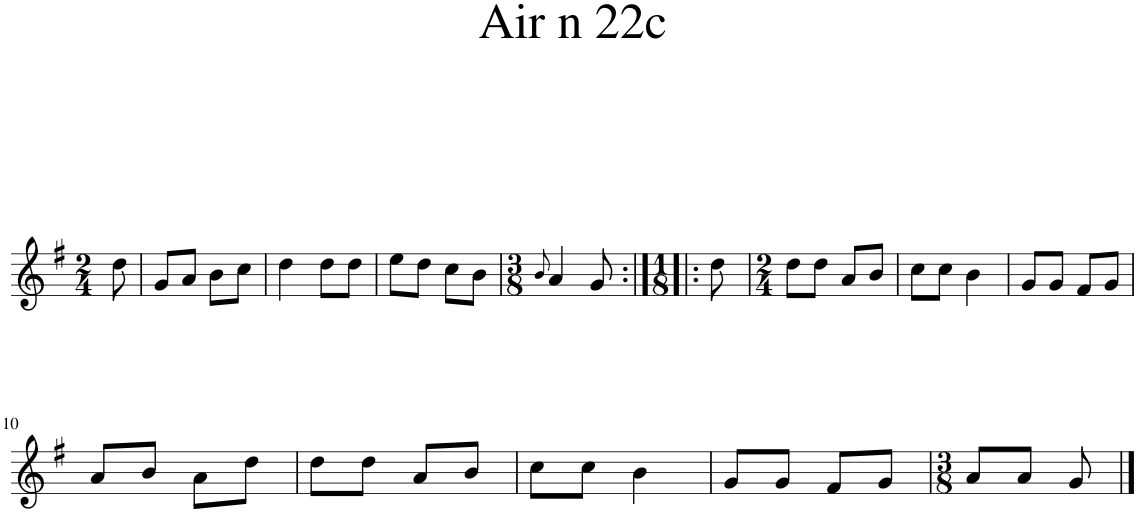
**kern
*part1
*staff1
*I"Piano
*I'Pno.
*clefG2
*k[f#]
*M2/4
=1
8dd\
=2
8g/L
8a/J
8b\L
8cc\J
=3
4dd\
8dd\L
8dd\J
=4
8ee\L
8dd\J
8cc\L
8b\J
=5
*M3/8
8qb/
4a/
8g/
=6:|!|:
*M1/8
8dd\
=7
*M2/4
8dd\L
8dd\J
8a/L
8b/J
=8
8cc\L
8cc\J
4b\
=9
8g/L
8g/J
8f#/L
8g/J
!!LO:LB:g=z
=10
8a/L
8b/J
8a\L
8dd\J
=11
8dd\L
8dd\J
8a/L
8b/J
=12
8cc\L
8cc\J
4b\
=13
8g/L
8g/J
8f#/L
8g/J
=14
*M3/8
8a/L
8a/J
8g/
==
*-
